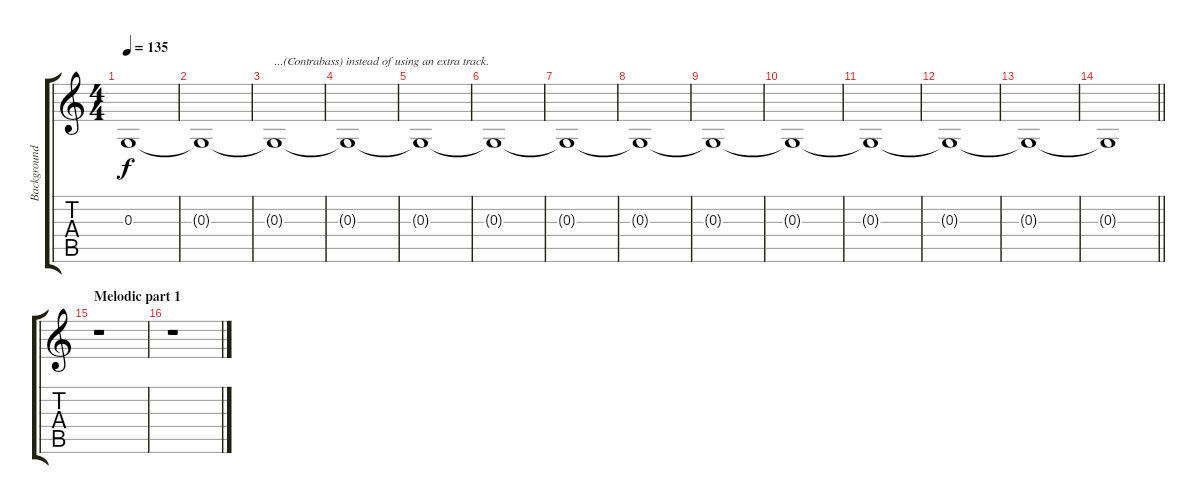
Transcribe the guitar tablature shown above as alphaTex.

\track ("Background/Keyboard" "Background") {instrument pad5bowed}
\staff {score tabs}
\tuning (E4 B3 G3 D3 A2 E2) {hide}
\ts (4 4)
\tempo 135
\clef g2
\ks c
0.3.1{dy f volume 13 instrument contrabass} |
0.3{t}.1 |
0.3{t}.1{txt "...(Contrabass) instead of using an extra track."} |
0.3{t}.1 |
0.3{t}.1 |
0.3{t}.1 |
0.3{t}.1 |
0.3{t}.1 |
0.3{t}.1 |
0.3{t}.1 |
0.3{t}.1 |
0.3{t}.1{volume 6} |
0.3{t}.1 |
\barLineRight lightlight
0.3{t}.1 |
\section ("" "Melodic part 1")
r.1 |
r.1
